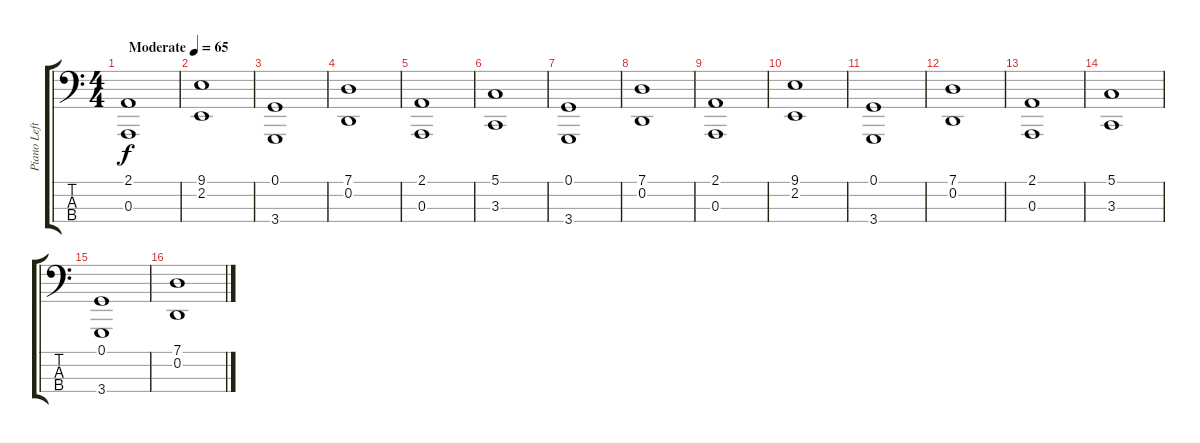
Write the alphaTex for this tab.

\track ("Piano Left Hand" "Piano Left") {instrument brightacousticpiano}
\staff {score tabs}
\tuning (G2 D2 A1 E1) {hide}
\ts (4 4)
\tempo (65 "Moderate")
\clef f4
\ks c
(2.1 0.3).1{dy f instrument brightacousticpiano} |
(9.1 2.2).1 |
(0.1 3.4).1 |
(7.1 0.2).1 |
(2.1 0.3).1 |
(5.1 3.3).1 |
(0.1 3.4).1 |
(7.1 0.2).1 |
(2.1 0.3).1 |
(9.1 2.2).1 |
(0.1 3.4).1 |
(7.1 0.2).1 |
(2.1 0.3).1 |
(5.1 3.3).1 |
(0.1 3.4).1 |
(7.1 0.2).1
